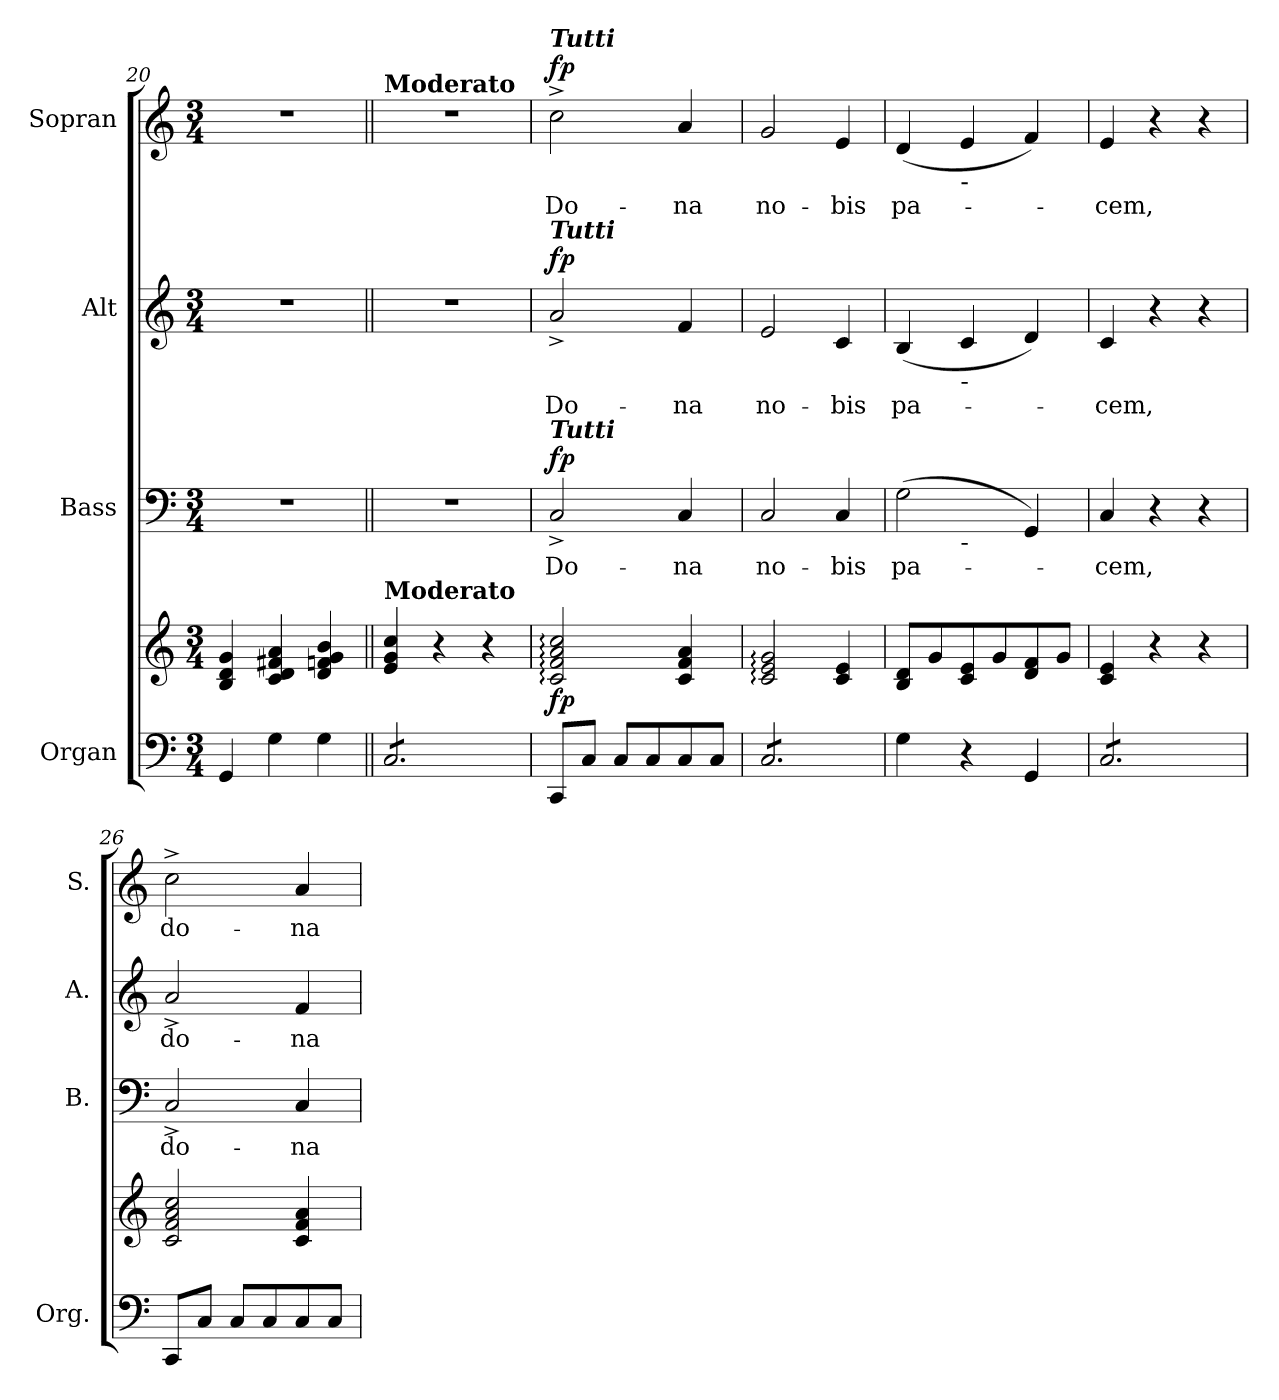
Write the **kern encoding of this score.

**kern	**kern	**dynam	**kern	**text	**dynam	**kern	**text	**dynam	**kern	**text	**dynam
*part4	*part4	*part4	*part3	*part3	*part3	*part2	*part2	*part2	*part1	*part1	*part1
*staff5	*staff4	*staff4/5	*staff3	*staff3	*staff3	*staff2	*staff2	*staff2	*staff1	*staff1	*staff1
*I"Organ	*	*	*I"Bass	*	*	*I"Alt	*	*	*I"Sopran	*	*
*I'Org.	*	*	*I'B.	*	*	*I'A.	*	*	*I'S.	*	*
*clefF4	*clefG2	*	*clefF4	*	*	*clefG2	*	*	*clefG2	*	*
*k[]	*k[]	*	*k[]	*	*	*k[]	*	*	*k[]	*	*
*C:	*C:	*	*C:	*	*	*C:	*	*	*C:	*	*
*M3/4	*M3/4	*	*M3/4	*	*	*M3/4	*	*	*M3/4	*	*
=20	=20	=20	=20	=20	=20	=20	=20	=20	=20	=20	=20
!	!	!	!LO:N:vis=1	!	!	!LO:N:vis=1	!	!	!LO:N:vis=1	!	!
4GGi/	4Bi/ 4di 4gi	.	2.r	.	.	2.r	.	.	2.r	.	.
4Gi\	4ci/ 4di 4f#Xi 4ai	.	.	.	.	.	.	.	.	.	.
4Gi\	4di/ 4fni 4gi 4bi	.	.	.	.	.	.	.	.	.	.
=21||	=21||	=21||	=21||	=21||	=21||	=21||	=21||	=21||	=21||	=21||	=21||
*	*MM100	*	*	*	*	*	*	*	*MM100	*	*
!	!	!	!	!	!	!	!	!	!LO:TX:a:B:t=Moderato	!	!
!	!LO:TX:a:B:t=Moderato	!	!	!	!	!	!	!	!	!	!
!	!	!	!LO:N:vis=1	!	!	!LO:N:vis=1	!	!	!LO:N:vis=1	!	!
*tremolo	*	*	*	*	*	*	*	*	*	*	*
8Ci/L	4ei/ 4gi 4cci	.	2.r	.	.	2.r	.	.	2.r	.	.
8Ci/	.	.	.	.	.	.	.	.	.	.	.
8Ci/	4r	.	.	.	.	.	.	.	.	.	.
8Ci/	.	.	.	.	.	.	.	.	.	.	.
8Ci/	4r	.	.	.	.	.	.	.	.	.	.
8Ci/J	.	.	.	.	.	.	.	.	.	.	.
*Xtremolo	*	*	*	*	*	*	*	*	*	*	*
!!LO:PB:g=z
=22	=22	=22	=22	=22	=22	=22	=22	=22	=22	=22	=22
!	!	!	!	!LO:LY:b:color=#000000	!	!	!	!	!	!	!
!	!	!	!	!	!	!	!LO:LY:b:color=#000000	!	!	!	!
!	!	!	!	!	!	!	!	!	!LO:TX:a:Bi:t=Tutti	!	!
!	!	!	!	!	!	!LO:TX:a:Bi:t=Tutti	!	!	!	!	!
!	!	!	!LO:TX:a:Bi:t=Tutti	!	!	!	!	!	!	!	!
!	!	!	!	!	!	!	!	!	!	!LO:LY:b:color=#000000	!
8CCi/L	2ci/: 2fi: 2ai: 2cci:	fp	2C^i/	Do-	fp	2a^i/	Do-	fp	2cc^i\	Do-	fp
8Ci/J	.	.	.	.	.	.	.	.	.	.	.
8Ci/L	.	.	.	.	.	.	.	.	.	.	.
8Ci/	.	.	.	.	.	.	.	.	.	.	.
!	!	!	!	!LO:LY:b:color=#000000	!	!	!	!	!	!	!
!	!	!	!	!	!	!	!LO:LY:b:color=#000000	!	!	!	!
!	!	!	!	!	!	!	!	!	!	!LO:LY:b:color=#000000	!
8Ci/	4ci/ 4fi 4ai	.	4Ci/	-na	.	4fi/	-na	.	4ai/	-na	.
8Ci/J	.	.	.	.	.	.	.	.	.	.	.
=23	=23	=23	=23	=23	=23	=23	=23	=23	=23	=23	=23
!	!	!	!	!LO:LY:b:color=#000000	!	!	!	!	!	!	!
!	!	!	!	!	!	!	!LO:LY:b:color=#000000	!	!	!	!
!	!	!	!	!	!	!	!	!	!	!LO:LY:b:color=#000000	!
*tremolo	*	*	*	*	*	*	*	*	*	*	*
8Ci/L	2ci/: 2ei: 2gi:	.	2Ci/	no-	.	2ei/	no-	.	2gi/	no-	.
8Ci/	.	.	.	.	.	.	.	.	.	.	.
8Ci/	.	.	.	.	.	.	.	.	.	.	.
8Ci/	.	.	.	.	.	.	.	.	.	.	.
!	!	!	!	!LO:LY:b:color=#000000	!	!	!	!	!	!	!
!	!	!	!	!	!	!	!LO:LY:b:color=#000000	!	!	!	!
!	!	!	!	!	!	!	!	!	!	!LO:LY:b:color=#000000	!
8Ci/	4ci/ 4ei	.	4Ci/	-bis	.	4ci/	-bis	.	4ei/	-bis	.
8Ci/J	.	.	.	.	.	.	.	.	.	.	.
*Xtremolo	*	*	*	*	*	*	*	*	*	*	*
=24	=24	=24	=24	=24	=24	=24	=24	=24	=24	=24	=24
!	!	!	!	!LO:LY:b:color=#000000	!	!	!	!	!	!	!
!	!	!	!	!	!	!	!LO:LY:b:color=#000000	!	!	!	!
!	!	!	!	!	!	!	!	!	!	!LO:LY:b:color=#000000	!
*	*	*	*^	*	*	*	*	*	*	*	*
4Gi\	8Bi/ 8diL	.	(2Gi\	4ryy	pa-	.	(4Bi/	pa-	.	(4di/	pa-	.
.	8gi/	.	.	.	.	.	.	.	.	.	.	.
!	!	!	!	!	!	!	!	!	!	!LO:TX:b:t=-	!	!
!	!	!	!	!	!	!	!LO:TX:b:t=-	!	!	!	!	!
!	!	!	!	!LO:TX:b:t=-	!	!	!	!	!	!	!	!
4r	8ci/ 8ei	.	.	2ryy	.	.	4ci/	.	.	4ei/	.	.
.	8gi/	.	.	.	.	.	.	.	.	.	.	.
4GGi/	8di/ 8fi	.	4GGi/)	.	.	.	4di/)	.	.	4fi/)	.	.
.	8gi/J	.	.	.	.	.	.	.	.	.	.	.
*	*	*	*v	*v	*	*	*	*	*	*	*	*
=25	=25	=25	=25	=25	=25	=25	=25	=25	=25	=25	=25
*	*	*	*^	*	*	*	*	*	*	*	*
!	!	!	!	!	!LO:LY:b:color=#000000	!	!	!	!	!	!	!
*	*	*	*v	*v	*	*	*	*	*	*	*	*
*	*	*	*^	*	*	*	*	*	*	*	*
!	!	!	!	!	!	!	!	!LO:LY:b:color=#000000	!	!	!	!
*	*	*	*v	*v	*	*	*	*	*	*	*	*
*	*	*	*^	*	*	*	*	*	*	*	*
!	!	!	!	!	!	!	!	!	!	!	!LO:LY:b:color=#000000	!
*	*	*	*v	*v	*	*	*	*	*	*	*	*
*tremolo	*	*	*	*	*	*	*	*	*	*	*
8Ci/L	4ci/ 4ei	.	4Ci/	-cem,	.	4ci/	-cem,	.	4ei/	-cem,	.
8Ci/	.	.	.	.	.	.	.	.	.	.	.
8Ci/	4r	.	4r	.	.	4r	.	.	4r	.	.
8Ci/	.	.	.	.	.	.	.	.	.	.	.
8Ci/	4r	.	4r	.	.	4r	.	.	4r	.	.
8Ci/J	.	.	.	.	.	.	.	.	.	.	.
*Xtremolo	*	*	*	*	*	*	*	*	*	*	*
=26	=26	=26	=26	=26	=26	=26	=26	=26	=26	=26	=26
!	!	!	!	!LO:LY:b:color=#000000	!	!	!	!	!	!	!
!	!	!	!	!	!	!	!LO:LY:b:color=#000000	!	!	!	!
!	!	!	!	!	!	!	!	!	!	!LO:LY:b:color=#000000	!
8CCi/L	2ci/ 2fi 2ai 2cci	.	2C^i/	do-	.	2a^i/	do-	.	2cc^i\	do-	.
8Ci/J	.	.	.	.	.	.	.	.	.	.	.
8Ci/L	.	.	.	.	.	.	.	.	.	.	.
8Ci/	.	.	.	.	.	.	.	.	.	.	.
!	!	!	!	!LO:LY:b:color=#000000	!	!	!	!	!	!	!
!	!	!	!	!	!	!	!LO:LY:b:color=#000000	!	!	!	!
!	!	!	!	!	!	!	!	!	!	!LO:LY:b:color=#000000	!
8Ci/	4ci/ 4fi 4ai	.	4Ci/	-na	.	4fi/	-na	.	4ai/	-na	.
8Ci/J	.	.	.	.	.	.	.	.	.	.	.
=	=	=	=	=	=	=	=	=	=	=	=
*-	*-	*-	*-	*-	*-	*-	*-	*-	*-	*-	*-
